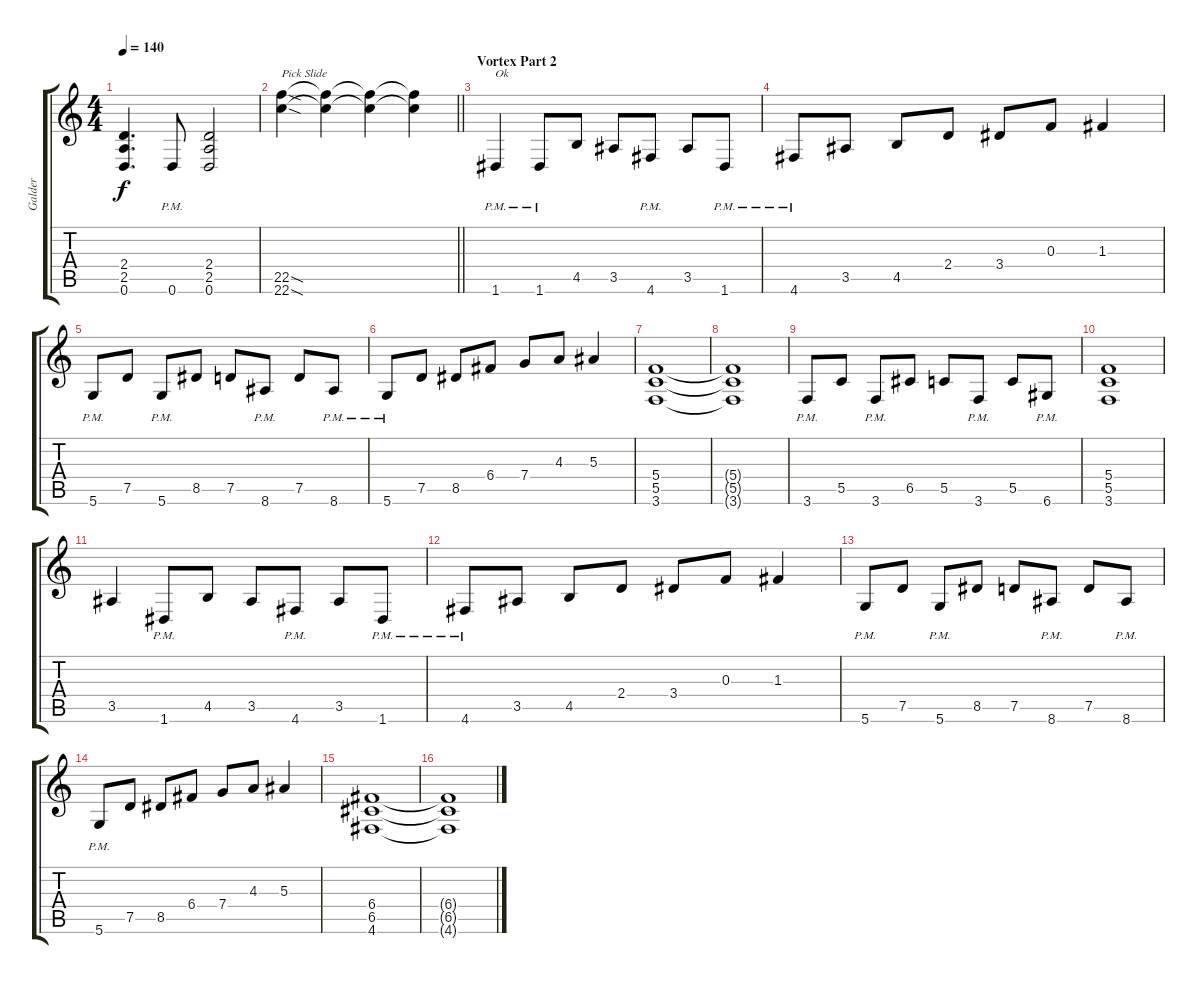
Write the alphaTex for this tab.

\track ("Galder" "Galder") {instrument distortionguitar}
\staff {score tabs}
\tuning (D4 A3 F3 C3 G2 D2) {hide}
\ts (4 4)
\tempo 140
\clef g2
\ks c
(2.4 2.5 0.6).4{d dy f} 0.6{pm}.8 (2.4 2.5 0.6).2 |
\barLineRight lightlight
(22.5{sod} 22.6{sod}).4{txt "Pick Slide"} (22.5{t} 22.6{t}).4 (22.5{t} 22.6{t}).4 (22.5{t} 22.6{t}).4 |
\section ("" "Vortex Part 2")
1.6{pm}.4{txt "Ok"} 1.6{pm}.8 4.5.8 3.5.8 4.6{pm}.8 3.5.8 1.6{pm}.8 |
4.6{pm}.8 3.5.8 4.5.8 2.4.8 3.4.8 0.3.8 1.3.4 |
5.6{pm}.8 7.5.8 5.6{pm}.8 8.5.8 7.5.8 8.6{pm}.8 7.5.8 8.6{pm}.8 |
5.6{pm}.8 7.5.8 8.5.8 6.4.8 7.4.8 4.3.8 5.3.4 |
(5.4 5.5 3.6).1 |
(5.4{t} 5.5{t} 3.6{t}).1 |
3.6{pm}.8 5.5.8 3.6{pm}.8 6.5.8 5.5.8 3.6{pm}.8 5.5.8 6.6{pm}.8 |
(5.4 5.5 3.6).1 |
3.5.4 1.6{pm}.8 4.5.8 3.5.8 4.6{pm}.8 3.5.8 1.6{pm}.8 |
4.6{pm}.8 3.5.8 4.5.8 2.4.8 3.4.8 0.3.8 1.3.4 |
5.6{pm}.8 7.5.8 5.6{pm}.8 8.5.8 7.5.8 8.6{pm}.8 7.5.8 8.6{pm}.8 |
5.6{pm}.8 7.5.8 8.5.8 6.4.8 7.4.8 4.3.8 5.3.4 |
(6.4 6.5 4.6).1 |
(6.4{t} 6.5{t} 4.6{t}).1
